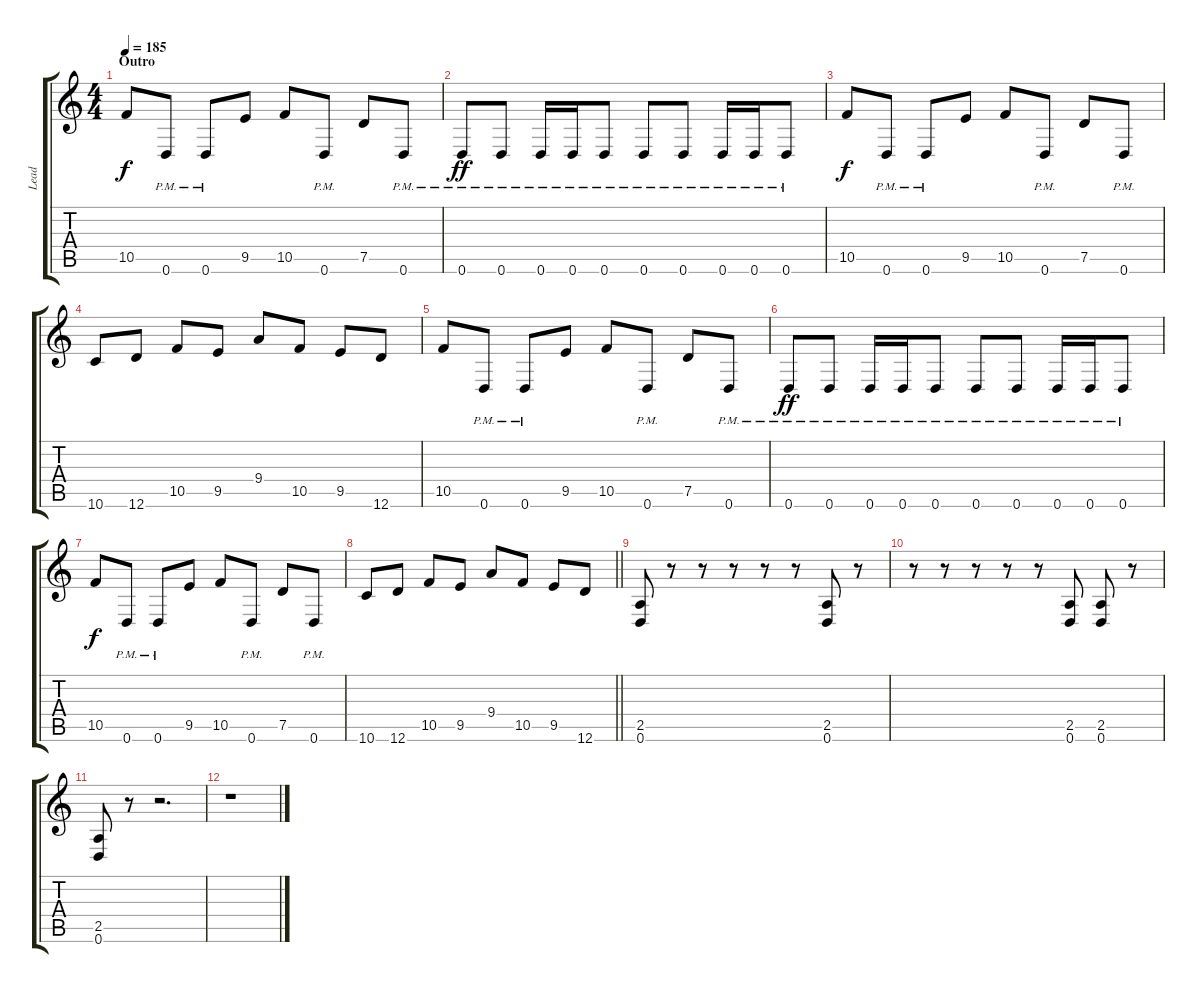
\track ("Lead" "Lead") {instrument distortionguitar}
\staff {score tabs}
\tuning (D4 A3 F3 C3 G2 D2) {hide}
\ts (4 4)
\section ("" "Outro")
\tempo 185
\clef g2
\ks c
10.5.8{dy f} 0.6{pm}.8 0.6{pm}.8 9.5.8 10.5.8 0.6{pm}.8 7.5.8 0.6{pm}.8 |
0.6{pm}.8{dy ff} 0.6{pm}.8 0.6{pm}.16 0.6{pm}.16 0.6{pm}.8 0.6{pm}.8 0.6{pm}.8 0.6{pm}.16 0.6{pm}.16 0.6{pm}.8 |
10.5.8{dy f} 0.6{pm}.8 0.6{pm}.8 9.5.8 10.5.8 0.6{pm}.8 7.5.8 0.6{pm}.8 |
10.6.8 12.6.8 10.5.8 9.5.8 9.4.8 10.5.8 9.5.8 12.6.8 |
10.5.8 0.6{pm}.8 0.6{pm}.8 9.5.8 10.5.8 0.6{pm}.8 7.5.8 0.6{pm}.8 |
0.6{pm}.8{dy ff} 0.6{pm}.8 0.6{pm}.16 0.6{pm}.16 0.6{pm}.8 0.6{pm}.8 0.6{pm}.8 0.6{pm}.16 0.6{pm}.16 0.6{pm}.8 |
10.5.8{dy f} 0.6{pm}.8 0.6{pm}.8 9.5.8 10.5.8 0.6{pm}.8 7.5.8 0.6{pm}.8 |
\barLineRight lightlight
10.6.8 12.6.8 10.5.8 9.5.8 9.4.8 10.5.8 9.5.8 12.6.8 |
(2.5 0.6).8 r.8 r.8 r.8 r.8 r.8 (2.5 0.6).8 r.8 |
r.8 r.8 r.8 r.8 r.8 (2.5 0.6).8 (2.5 0.6).8 r.8 |
(2.5 0.6).8 r.8 r.2{d} |
r.1
